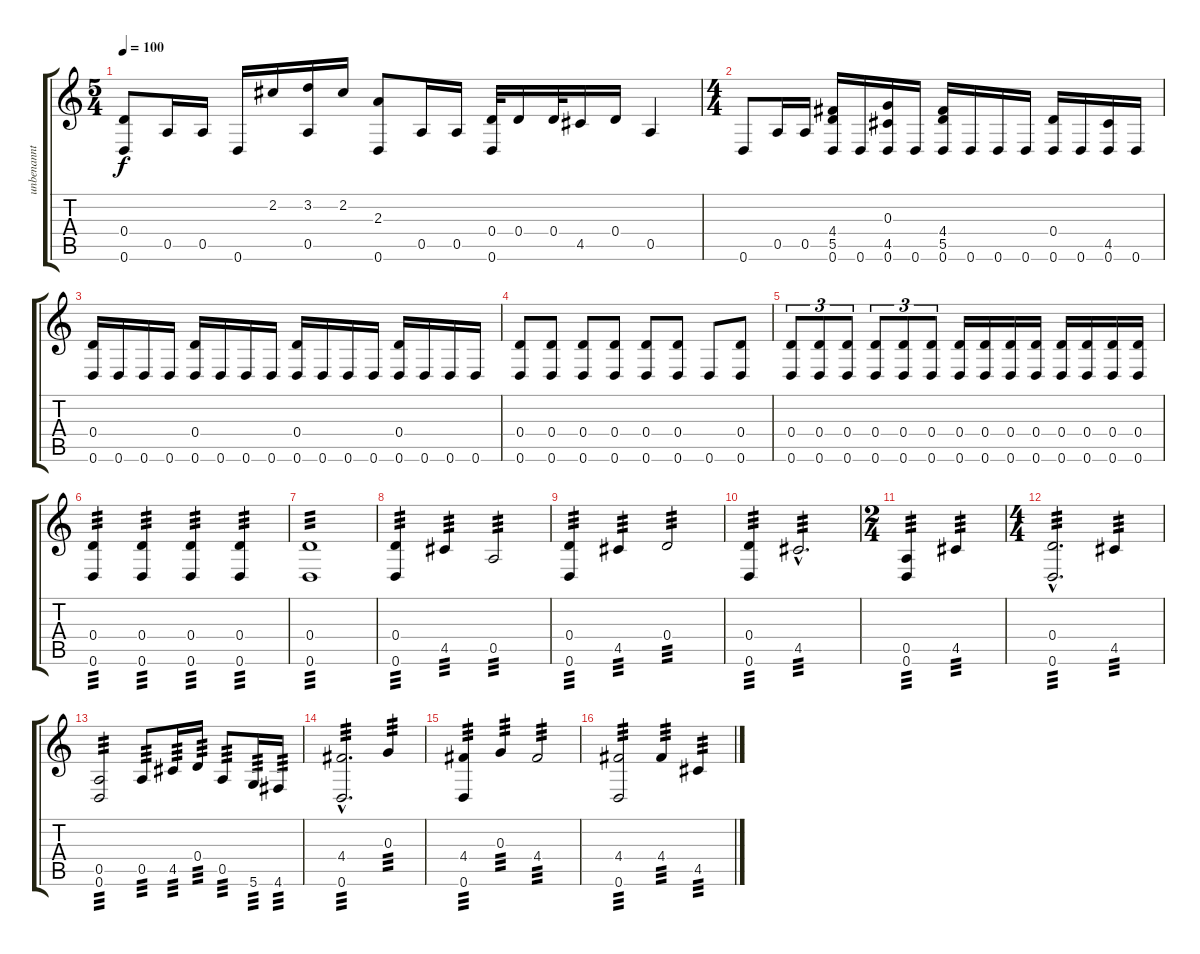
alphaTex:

\track ("unbenannt" "unbenannt") {instrument acousticguitarnylon}
\staff {score tabs}
\tuning (E4 B3 G3 D3 A2 D2) {hide}
\ts (5 4)
\tempo 100
\clef g2
\ks c
(0.4 0.6).8{dy f} 0.5.16 0.5.16 0.6.16 2.2.16 (3.2 0.5).16 2.2.16 (2.3 0.6).8 0.5.16 0.5.16 (0.4 0.6).32 0.4.16 0.4.32 4.5.16 0.4.16 0.5.4 |
\ts (4 4)
0.6.8 0.5.16 0.5.16 (4.4 5.5 0.6).16 0.6.16 (0.3 4.5 0.6).16 0.6.16 (4.4 5.5 0.6).16 0.6.16 0.6.16 0.6.16 (0.4 0.6).16 0.6.16 (4.5 0.6).16 0.6.16 |
(0.4 0.6).16 0.6.16 0.6.16 0.6.16 (0.4 0.6).16 0.6.16 0.6.16 0.6.16 (0.4 0.6).16 0.6.16 0.6.16 0.6.16 (0.4 0.6).16 0.6.16 0.6.16 0.6.16 |
(0.4 0.6).8 (0.4 0.6).8 (0.4 0.6).8 (0.4 0.6).8 (0.4 0.6).8 (0.4 0.6).8 0.6.8 (0.4 0.6).8 |
(0.4 0.6).8{tu (3 2)} (0.4 0.6).8{tu (3 2)} (0.4 0.6).8{tu (3 2)} (0.4 0.6).8{tu (3 2)} (0.4 0.6).8{tu (3 2)} (0.4 0.6).8{tu (3 2)} (0.4 0.6).16 (0.4 0.6).16 (0.4 0.6).16 (0.4 0.6).16 (0.4 0.6).16 (0.4 0.6).16 (0.4 0.6).16 (0.4 0.6).16 |
(0.4 0.6).4{tp 3} (0.4 0.6).4{tp 3} (0.4 0.6).4{tp 3} (0.4 0.6).4{tp 3} |
(0.4 0.6).1{tp 3} |
(0.4 0.6).4{tp 3} 4.5.4{tp 3} 0.5.2{tp 3} |
(0.4 0.6).4{tp 3} 4.5.4{tp 3} 0.4.2{tp 3} |
(0.4 0.6).4{tp 3} 4.5{hac}.2{d tp 3} |
\ts (2 4)
(0.5 0.6).4{tp 3} 4.5.4{tp 3} |
\ts (4 4)
(0.4{hac} 0.6).2{d tp 3} 4.5.4{tp 3} |
(0.5 0.6).2{tp 3} 0.5.8{tp 3} 4.5.16{tp 3} 0.4.16{tp 3} 0.5.8{tp 3} 5.6.16{tp 3} 4.6.16{tp 3} |
(4.4{hac} 0.6).2{d tp 3} 0.3.4{tp 3} |
(4.4 0.6).4{tp 3} 0.3.4{tp 3} 4.4.2{tp 3} |
(4.4 0.6).2{tp 3} 4.4.4{tp 3} 4.5.4{tp 3}
